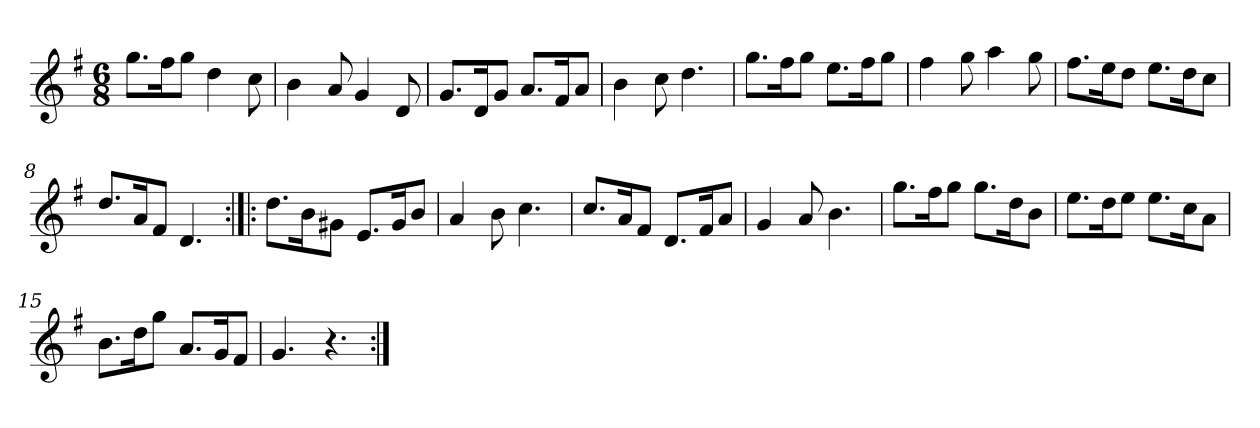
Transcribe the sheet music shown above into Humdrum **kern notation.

**kern
*part1
*staff1
*clefG2
*k[f#]
*G:
*M6/8
*MM120
=1
8.gg\L
16ff#\K
8gg\J
4dd
8cc
=2
4b
8a
4g
8d
=3
8.g/L
16d/K
8g/J
8.a/L
16f#/K
8a/J
=4
4b
8cc
4.dd
=5
8.gg\L
16ff#\K
8gg\J
8.ee\L
16ff#\K
8gg\J
=6
4ff#
8gg
4aa
8gg
=7
8.ff#\L
16ee\K
8dd\J
8.ee\L
16dd\K
8cc\J
=8
8.dd/L
16a/K
8f#/J
4.d
=9:|!|:
8.dd\L
16b\K
8g#X\J
8.e/L
16g#/K
8b/J
=10
4a
8b
4.cc
=11
8.cc/L
16a/K
8f#/J
8.d/L
16f#/K
8a/J
=12
4g
8a
4.b
=13
8.gg\L
16ff#\K
8gg\J
8.gg\L
16dd\K
8b\J
=14
8.ee\L
16dd\K
8ee\J
8.ee\L
16cc\K
8a\J
=15
8.b\L
16dd\K
8gg\J
8.a/L
16g/K
8f#/J
=16
4.g
4.r
=:|!
*-
